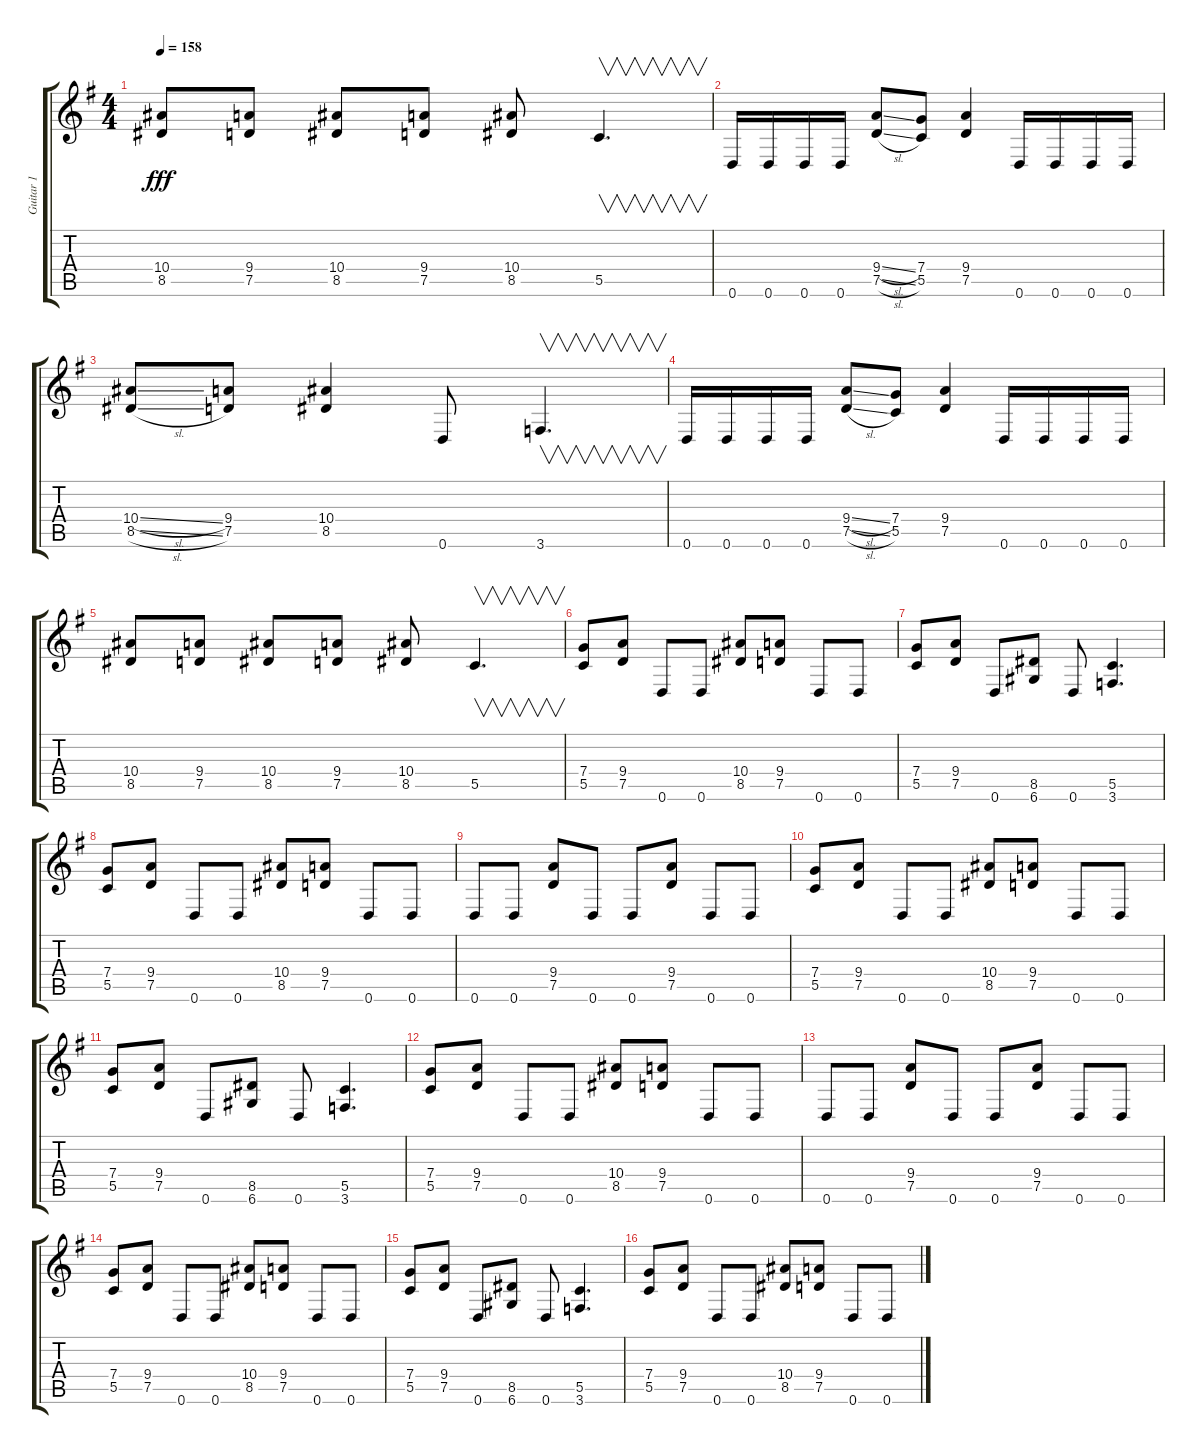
\track ("Guitar 1" "Guitar 1") {instrument distortionguitar}
\staff {score tabs}
\tuning (D4 A3 F3 C3 G2 D2) {hide}
\ts (4 4)
\tempo 158
\clef g2
\ks g
(10.4 8.5).8{dy fff} (9.4 7.5).8 (10.4 8.5).8 (9.4 7.5).8 (10.4 8.5).8 5.5.4{v d} |
0.6.16 0.6.16 0.6.16 0.6.16 (9.4{sl} 7.5{sl}).8 (7.4 5.5).8 (9.4 7.5).4 0.6.16 0.6.16 0.6.16 0.6.16 |
(10.4{sl} 8.5{sl}).8 (9.4 7.5).8 (10.4 8.5).4 0.6.8 3.6.4{v d} |
0.6.16 0.6.16 0.6.16 0.6.16 (9.4{sl} 7.5{sl}).8 (7.4 5.5).8 (9.4 7.5).4 0.6.16 0.6.16 0.6.16 0.6.16 |
(10.4 8.5).8 (9.4 7.5).8 (10.4 8.5).8 (9.4 7.5).8 (10.4 8.5).8 5.5.4{v d} |
(7.4 5.5).8 (9.4 7.5).8 0.6.8 0.6.8 (10.4 8.5).8 (9.4 7.5).8 0.6.8 0.6.8 |
(7.4 5.5).8 (9.4 7.5).8 0.6.8 (8.5 6.6).8 0.6.8 (5.5 3.6).4{d} |
(7.4 5.5).8 (9.4 7.5).8 0.6.8 0.6.8 (10.4 8.5).8 (9.4 7.5).8 0.6.8 0.6.8 |
0.6.8 0.6.8 (9.4 7.5).8 0.6.8 0.6.8 (9.4 7.5).8 0.6.8 0.6.8 |
(7.4 5.5).8 (9.4 7.5).8 0.6.8 0.6.8 (10.4 8.5).8 (9.4 7.5).8 0.6.8 0.6.8 |
(7.4 5.5).8 (9.4 7.5).8 0.6.8 (8.5 6.6).8 0.6.8 (5.5 3.6).4{d} |
(7.4 5.5).8 (9.4 7.5).8 0.6.8 0.6.8 (10.4 8.5).8 (9.4 7.5).8 0.6.8 0.6.8 |
0.6.8 0.6.8 (9.4 7.5).8 0.6.8 0.6.8 (9.4 7.5).8 0.6.8 0.6.8 |
(7.4 5.5).8 (9.4 7.5).8 0.6.8 0.6.8 (10.4 8.5).8 (9.4 7.5).8 0.6.8 0.6.8 |
(7.4 5.5).8 (9.4 7.5).8 0.6.8 (8.5 6.6).8 0.6.8 (5.5 3.6).4{d} |
(7.4 5.5).8 (9.4 7.5).8 0.6.8 0.6.8 (10.4 8.5).8 (9.4 7.5).8 0.6.8 0.6.8
